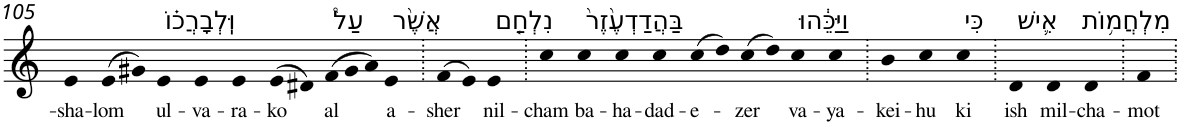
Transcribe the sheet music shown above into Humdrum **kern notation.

**kern	**text
*part1	*part1
*staff1	*staff1
*I"Piano	*
*I'Pno	*
!!LO:PB:g=z
*clefG2	*
*k[]	*
=105	=105
!	!LO:LY:b
4e	-sha-
!	!LO:LY:b
(>8e	-lom
8g#X)	.
!LO:TX:a:t=וּֽלְבָרֲכ֗וֹ	!
!	!LO:LY:b
4e	ul-
!	!LO:LY:b
4e	-va-
!	!LO:LY:b
4e	-ra-
!	!LO:LY:b
(>8e	-ko
8d#X)	.
*Xtuplet	*
!LO:TX:a:t=עַל֩	!
!	!LO:LY:b
(>12f	al
12g#	.
12a)	.
!LO:TX:a:t=אֲשֶׁ֨ר	!
!	!LO:LY:b
4e	a-
=106.	=106.
!	!LO:LY:b
(>8f	-sher
8e)	.
!LO:TX:a:t=נִלְחַ֤ם	!
!	!LO:LY:b
4e	nil-
=107.	=107.
!	!LO:LY:b
4cc	-cham
!LO:TX:a:t=בַּהֲדַדְעֶ֙זֶר֙	!
!	!LO:LY:b
4cc	ba-
!	!LO:LY:b
4cc	-ha-
!	!LO:LY:b
4cc	-dad-
!	!LO:LY:b
(>8cc	-e-
8dd)	.
!	!LO:LY:b
(>8cc	-zer
8dd)	.
!LO:TX:a:t=וַיַּכֵּ֔הוּ	!
!	!LO:LY:b
4cc	va-
!	!LO:LY:b
4cc	-ya-
=108.	=108.
!	!LO:LY:b
4b	-kei-
!	!LO:LY:b
4cc	-hu
!LO:TX:a:t=כִּי	!
!	!LO:LY:b
4cc	ki
=109.	=109.
!LO:TX:a:t=אִ֛ישׁ	!
!	!LO:LY:b
4d	ish
!LO:TX:a:t=מִלְחֲמ֥וֹת	!
!	!LO:LY:b
4d	mil-
!	!LO:LY:b
4d	-cha-
=110.	=110.
!	!LO:LY:b
4f	-mot
=.	=.
*-	*-
